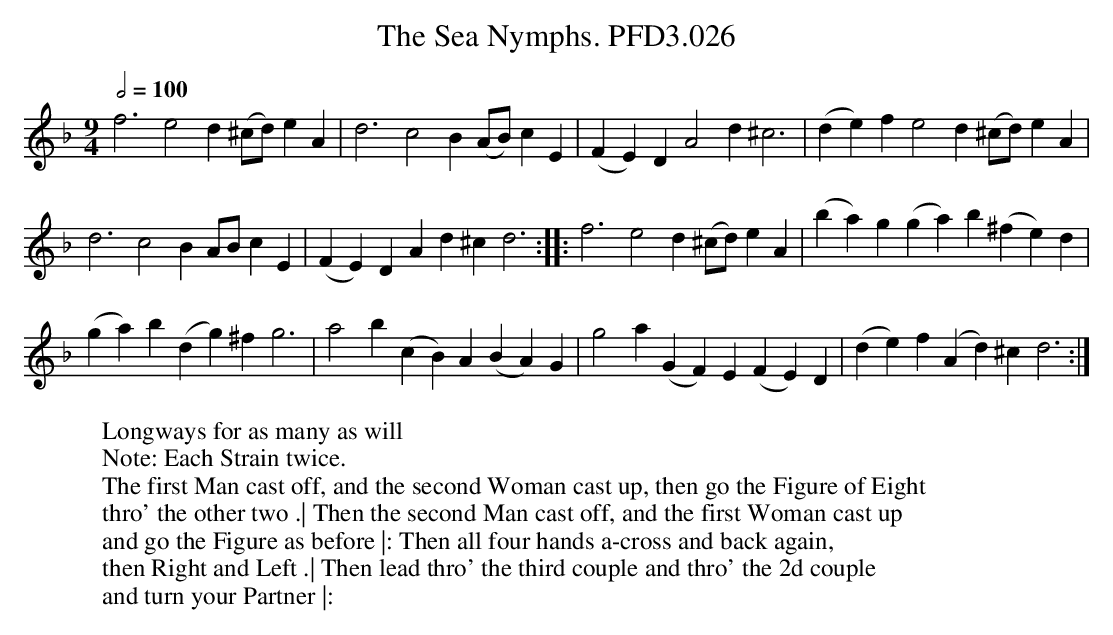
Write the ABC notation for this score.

X:1
T:Sea Nymphs. PFD3.026, The
M:9/4
L:1/4
W:Longways for as many as will
W:Note: Each Strain twice.
W:The first Man cast off, and the second Woman cast up, then go the Figure of Eight
W:thro' the other two .| Then the second Man cast off, and the first Woman cast up
W:and go the Figure as before |: Then all four hands a-cross and back again,
W:then Right and Left .| Then lead thro' the third couple and thro' the 2d couple
W:and turn your Partner |:
Q:2/4=100
K:Dm
f3 e2d (^c/d/)eA | d3 c2B (A/B/)cE | (FE)D A2d ^c3 | (de)f e2d (^c/d/)eA |
d3 c2B A/B/cE | (FE)D Ad^c d3 :: f3 e2d (^c/d/)eA | (ba)g (ga)b (^fe)d |
(ga)b (dg)^f g3 | a2b (cB)A (BA)G | g2a (GF)E (FE)D | (de)f (Ad)^c d3 :|
